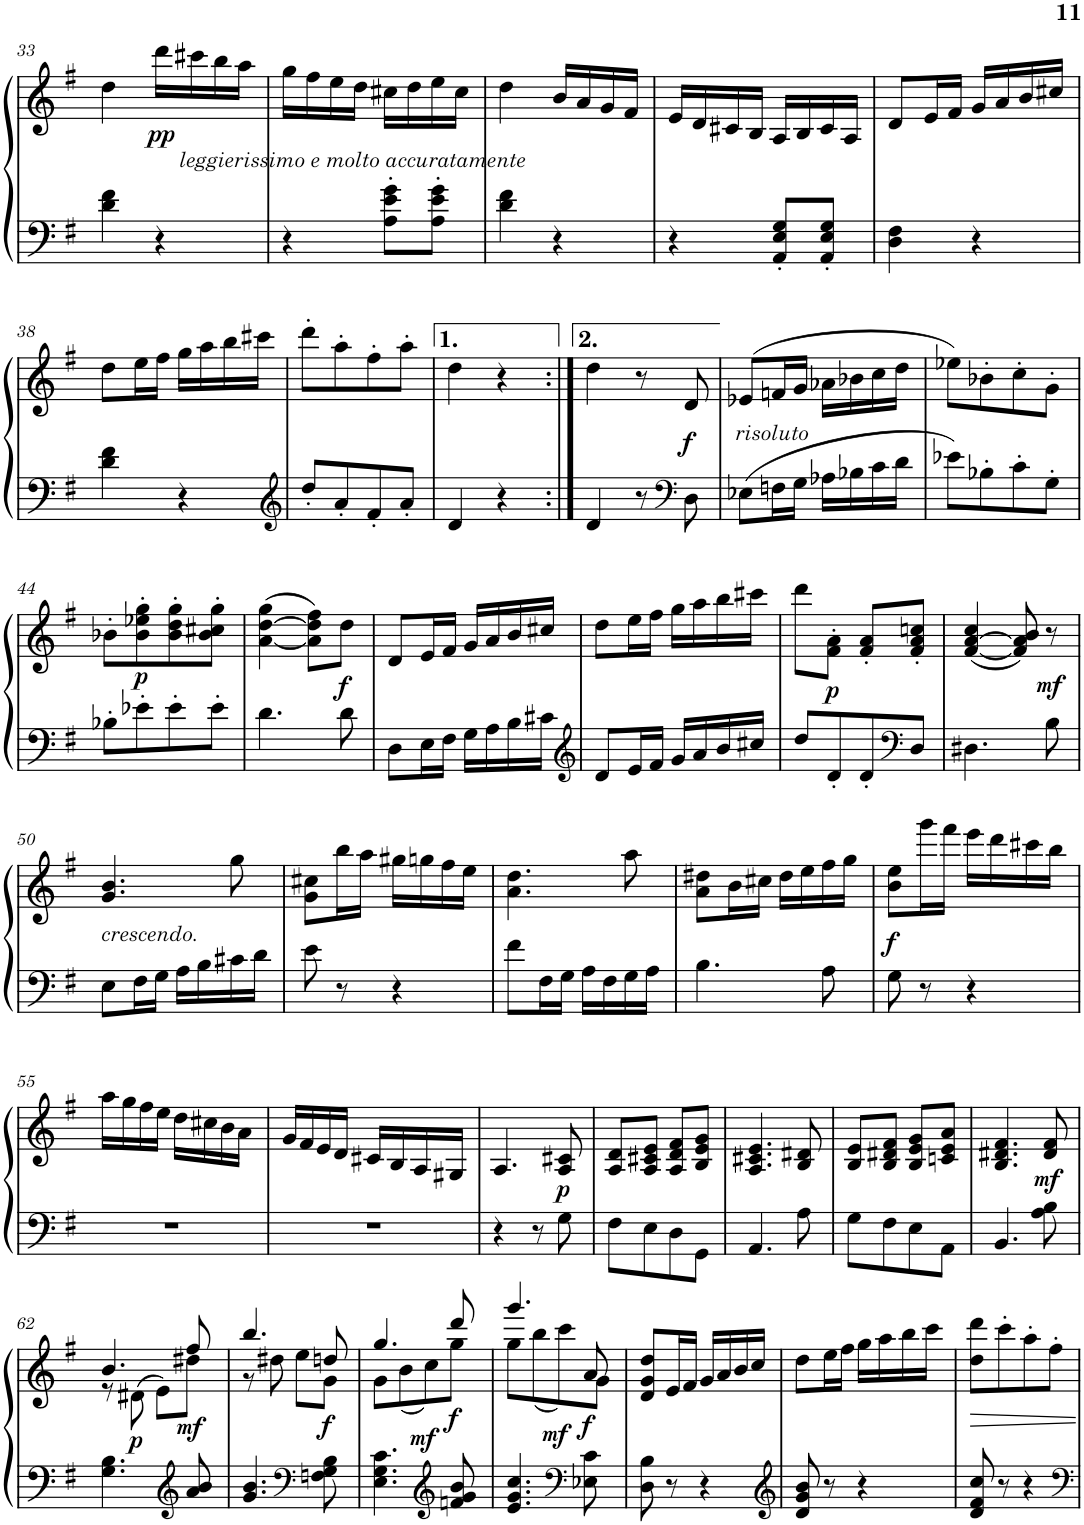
**kern	**kern	**dynam
*part1	*part1	*part1
*staff2	*staff1	*staff1/2
*I"Piano	*	*
*I'Pno.	*	*
!!LO:PB:g=z
*clefF4	*clefG2	*
*k[f#]	*k[f#]	*
*M2/4	*M2/4	*
=33	=33	=33
4d\ 4f#\	4dd\	.
!	!LO:TX:b:i:t=leggierissimo e molto accuratamente	!
!	!	!LO:DY:b
4r	16ddd\LL	pp
.	16ccc#X\	.
.	16bb\	.
.	16aa\JJ	.
=34	=34	=34
4r	16gg\LL	.
.	16ff#\	.
.	16ee\	.
.	16dd\JJ	.
8A\' 8e\' 8g\'L	16cc#X\LL	.
.	16dd\	.
8A\' 8e\' 8g\'J	16ee\	.
.	16cc#\JJ	.
=35	=35	=35
4d\ 4f#\	4dd\	.
4r	16b/LL	.
.	16a/	.
.	16g/	.
.	16f#/JJ	.
=36	=36	=36
4r	16e/LL	.
.	16d/	.
.	16c#X/	.
.	16B/JJ	.
8AA/'< 8E/'< 8G/'<L	16A/LL	.
.	16B/	.
8AA/'< 8E/'< 8G/'<J	16c#/	.
.	16A/JJ	.
=37	=37	=37
4D\ 4F#\	8d/L	.
.	16e/L	.
.	16f#/JJ	.
4r	16g/LL	.
.	16a/	.
.	16b/	.
.	16cc#X/JJ	.
!!LO:LB:g=z
=38	=38	=38
4d\ 4f#\	8dd\L	.
.	16ee\L	.
.	16ff#\JJ	.
4r	16gg\LL	.
.	16aa\	.
.	16bb\	.
.	16ccc#X\JJ	.
=39	=39	=39
*clefG2	*	*
8dd'/L	8ddd'\L	.
8a'/	8aa'\	.
8f#'/	8ff#'\	.
8a'/J	8aa'\J	.
=40	=40	=40
4d/	4dd\	.
4r	4r	.
=41:|!	=41:|!	=41:|!
4d/	4dd\	.
8r	8r	.
*clefF4	*	*
!	!	!LO:DY:b
8D\	8d/	f
=42	=42	=42
!	!LO:TX:b:i:t=risoluto	!
8E-X\L	(8e-X/L	.
16Fn\L	16fn/L	.
16G\JJ	16g/JJ	.
16A-X\LL	16a-X\LL	.
16B-X\	16b-X\	.
16c\	16cc\	.
16d\JJ	16dd\JJ	.
=43	=43	=43
8e-X\L	8ee-X\L)	.
8B-X'\	8b-X'\	.
8c'\	8cc'\	.
8G'\J	8g'\J	.
!!LO:LB:g=z
=44	=44	=44
8B-X'\L	8b-X'\L	.
!	!	!LO:DY:b
8e-X'\	8b-\' 8ee-X\' 8gg\'	p
8e-'\	8b-\' 8dd\' 8gg\'	.
8e-'\J	8b-\' 8cc#X\' 8gg\'J	.
=45	=45	=45
4.d\	(>[4a\ [4dd\ 4gg\	.
.	8a\] 8dd\] 8ff#\L)	.
!	!	!LO:DY:b
8d\	8dd\J	f
=46	=46	=46
8D\L	8d/L	.
16E\L	16e/L	.
16F#\JJ	16f#/JJ	.
16G\LL	16g/LL	.
16A\	16a/	.
16B\	16b/	.
16c#X\JJ	16cc#X/JJ	.
=47	=47	=47
*clefG2	*	*
8d/L	8dd\L	.
16e/L	16ee\L	.
16f#/JJ	16ff#\JJ	.
16g/LL	16gg\LL	.
16a/	16aa\	.
16b/	16bb\	.
16cc#X/JJ	16ccc#X\JJ	.
=48	=48	=48
8dd/L	8ddd\L	.
!	!	!LO:DY:b
8d'/	8f#\' 8a\'J	p
8d'/	8f#/' 8a/'L	.
*clefF4	*	*
8D/J	8f#/' 8a/' 8ccn/'J	.
=49	=49	=49
4.D#X\	([4f#/ [4a/ 4cc/	.
.	8f#/] 8a/] 8b/)	.
!	!	!LO:DY:b
8B\	8r	mf
!!LO:LB:g=z
=50	=50	=50
!	!LO:TX:b:i:t=crescendo.	!
8E\L	4.g/ 4.b/	.
16F#\L	.	.
16G\JJ	.	.
16A\LL	.	.
16B\	.	.
16c#X\	8gg\	.
16d\JJ	.	.
=51	=51	=51
8e\	8g\ 8cc#X\L	.
8r	16bb\L	.
.	16aa\JJ	.
4r	16gg#X\LL	.
.	16ggn\	.
.	16ff#\	.
.	16ee\JJ	.
=52	=52	=52
8f#\L	4.a\ 4.dd\	.
16F#\L	.	.
16G\JJ	.	.
16A\LL	.	.
16F#\	.	.
16G\	8aa\	.
16A\JJ	.	.
=53	=53	=53
4.B\	8a\ 8dd#X\L	.
.	16b\L	.
.	16cc#X\JJ	.
.	16dd#\LL	.
.	16ee\	.
8A\	16ff#\	.
.	16gg\JJ	.
=54	=54	=54
!	!	!LO:DY:b
8G\	8b\ 8ee\L	f
8r	16ggg\L	.
.	16fff#\JJ	.
4r	16eee\LL	.
.	16ddd\	.
.	16ccc#X\	.
.	16bb\JJ	.
!!LO:LB:g=z
=55	=55	=55
2r	16aa\LL	.
.	16gg\	.
.	16ff#\	.
.	16ee\JJ	.
.	16dd\LL	.
.	16cc#X\	.
.	16b\	.
.	16a\JJ	.
=56	=56	=56
2r	16g/LL	.
.	16f#/	.
.	16e/	.
.	16d/JJ	.
.	16c#X/LL	.
.	16B/	.
.	16A/	.
.	16G#X/JJ	.
=57	=57	=57
4r	4.A/	.
8r	.	.
!	!	!LO:DY:b
8G\	8A/ 8c#X/	p
=58	=58	=58
8F#\L	8A/ 8d/L	.
8E\	8A/ 8c#X/ 8e/J	.
8D\	8A/ 8d/ 8f#/L	.
8GG\J	8B/ 8e/ 8g/J	.
=59	=59	=59
4.AA/	4.A/ 4.c#X/ 4.e/	.
8A\	8B/ 8d#X/	.
=60	=60	=60
8G\L	8B/ 8e/L	.
8F#\	8B/ 8d#X/ 8f#/J	.
8E\	8B/ 8e/ 8g/L	.
8AA\J	8cn/ 8e/ 8a/J	.
=61	=61	=61
4.BB/	4.B/ 4.d#X/ 4.f#/	.
!	!	!LO:DY:b
8A\ 8B\	8d#/ 8f#/	mf
!!LO:LB:g=z
=62	=62	=62
*	*^	*
4.G\ 4.B\	4.b/	8r	.
!	!	!	!LO:DY:b
.	.	(>8d#X\	p
.	.	8e\L)	.
*clefG2	*	*	*
!	!	!	!LO:DY:b
8a/ 8b/	8ff#/	8dd#X\J	mf
=63	=63	=63	=63
4.g/ 4.b/	4.bb/	8r	.
.	.	8dd#X\	.
.	.	8ee\L	.
*clefF4	*	*	*
!	!	!	!LO:DY:b
8Fn\ 8G\ 8B\	8ddn/	8g\J	f
=64	=64	=64	=64
4.E\ 4.G\ 4.c\	4.gg/	8g\L	.
!	!	!	!LO:DY:b
.	.	(8b\	mf
.	.	8cc\)	.
*clefG2	*	*	*
!	!	!	!LO:DY:b
8fn/ 8g/ 8b/	8ddd/	8gg\J	f
=65	=65	=65	=65
4.e/ 4.g/ 4.cc/	4.ggg/	8gg\L	.
!	!	!	!LO:DY:b
.	.	(8bb\	mf
.	.	8ccc\)	.
*clefF4	*	*	*
!	!	!	!LO:DY:b
8E-X\ 8c\	8a/	8g\J	f
*	*v	*v	*
=66	=66	=66
8D\ 8B\	8d/ 8g/ 8dd/L	.
8r	16e/L	.
.	16f#/JJ	.
4r	16g/LL	.
.	16a/	.
.	16b/	.
.	16cc/JJ	.
=67	=67	=67
*clefG2	*	*
8d/ 8g/ 8b/	8dd\L	.
8r	16ee\L	.
.	16ff#\JJ	.
4r	16gg\LL	.
.	16aa\	.
.	16bb\	.
.	16ccc\JJ	.
=68	=68	=68
8d/ 8f#/ 8cc/	8dd\ 8ddd\L	.
8r	8ccc'\	.
4r	8aa'\	.
.	8ff#'\J	.
=	=	=
*-	*-	*-
